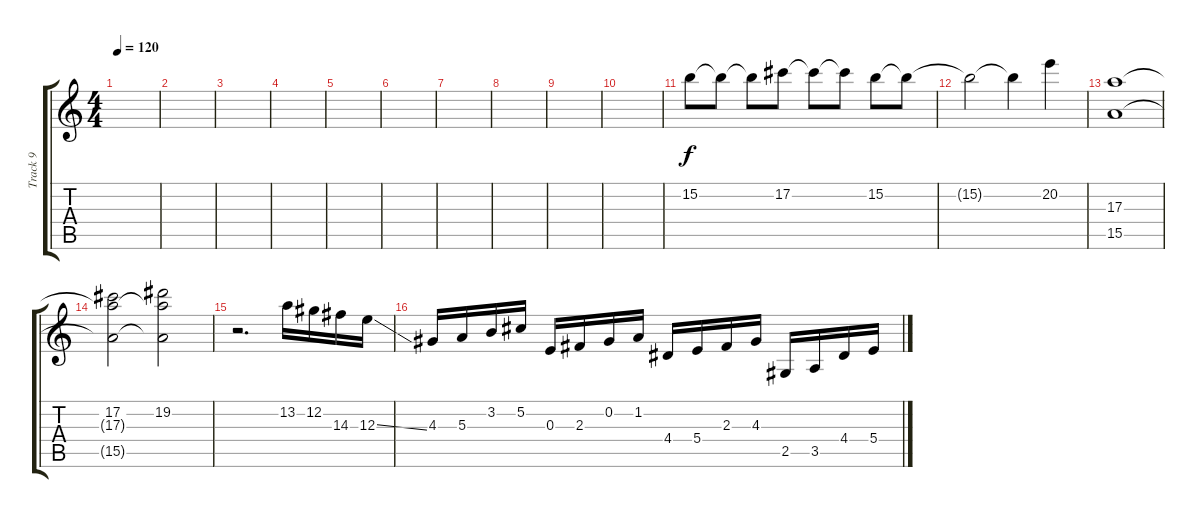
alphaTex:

\track ("Track 9" "Track 9") {instrument electricguitarjazz}
\staff {score tabs}
\tuning (Db4 Ab3 E3 B2 Gb2 Db2) {hide}
\ts (4 4)
\tempo 120
\clef g2
\ks c
|
|
|
|
|
|
|
|
|
|
15.2.8 15.2{t}.8 15.2{t}.8 17.2.8 17.2{t}.8 17.2{t}.8 15.2.8 15.2{t}.8 |
15.2{t}.2 15.2{t}.4 20.2.4 |
(17.3 15.5).1 |
(17.2 17.3{t} 15.5{t}).2 (19.2 17.3{t} 15.5{t}).2 |
r.2{d} 13.2.16 12.2.16 14.3.16 12.3{ss}.16 |
4.3.16 5.3.16 3.2.16 5.2.16 0.3.16 2.3.16 0.2.16 1.2.16 4.4.16 5.4.16 2.3.16 4.3.16 2.5.16 3.5.16 4.4.16 5.4.16
